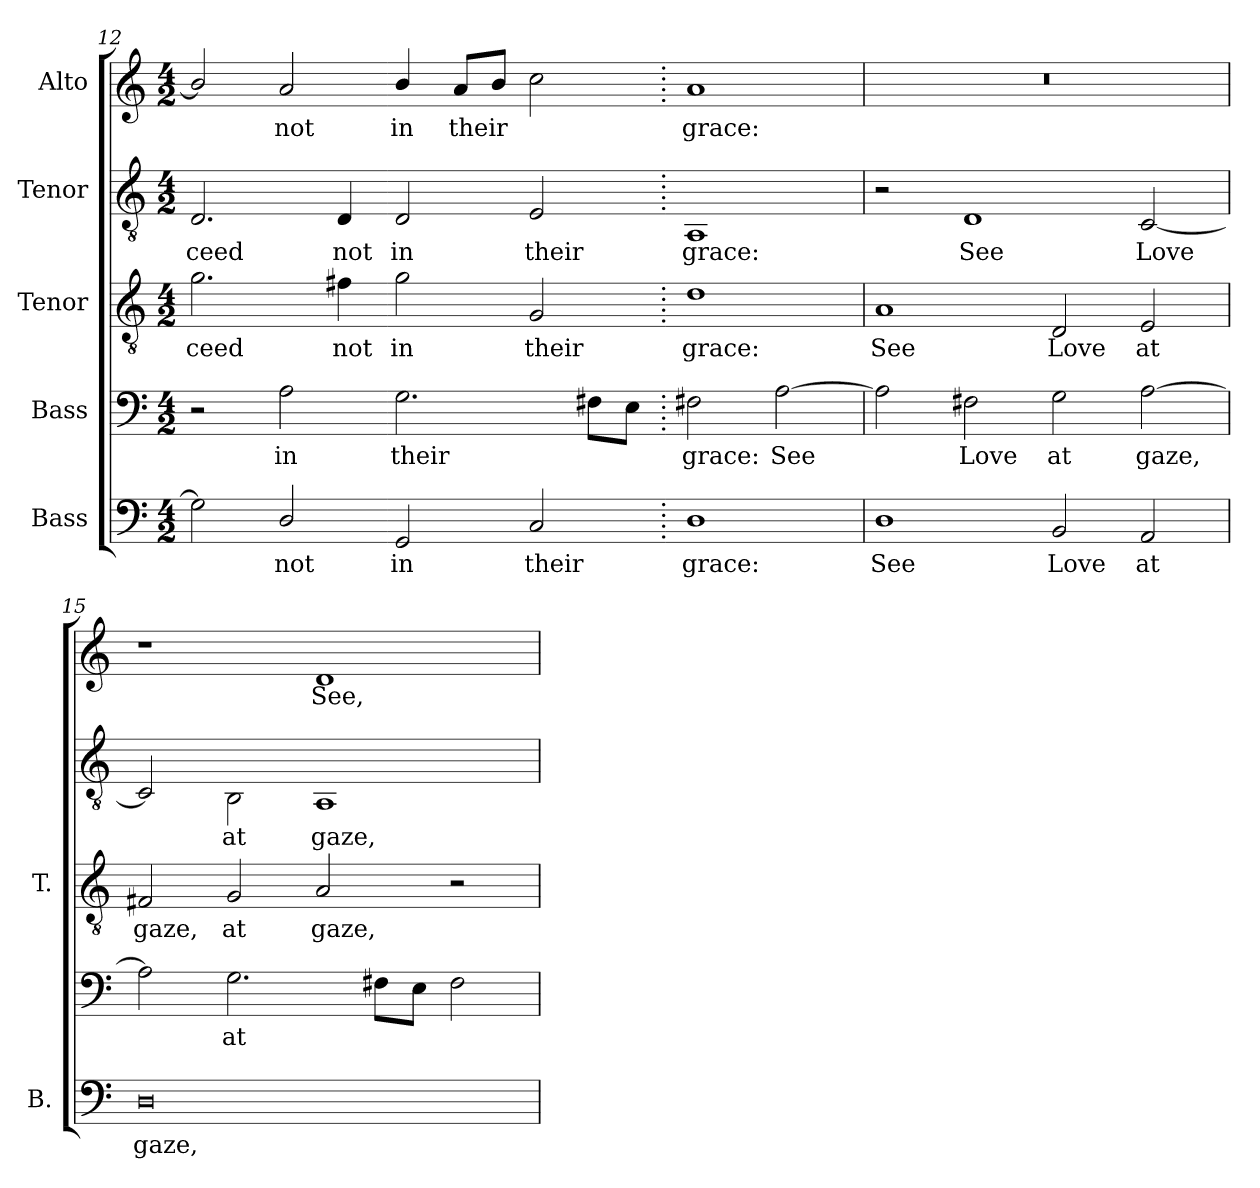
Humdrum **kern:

**kern	**text	**kern	**text	**kern	**text	**kern	**text	**kern	**text
*part5	*part5	*part4	*part4	*part3	*part3	*part2	*part2	*part1	*part1
*staff5	*staff5	*staff4	*staff4	*staff3	*staff3	*staff2	*staff2	*staff1	*staff1
*I"Bass	*	*I"Bass	*	*I"Tenor	*	*I"Tenor	*	*I"Alto	*
*I'B.	*	*	*	*I'T.	*	*	*	*	*
*clefF4	*	*clefF4	*	*clefGv2	*	*clefGv2	*	*clefG2	*
*	*	*	*	*ITrd7c12	*	*	*	*	*
*k[]	*	*k[]	*	*k[]	*	*k[]	*	*k[]	*
*C:	*	*C:	*	*C:	*	*C:	*	*C:	*
*M4/2	*	*M4/2	*	*M4/2	*	*M4/2	*	*M4/2	*
=12	=12	=12	=12	=12	=12	=12	=12	=12	=12
!	!	!	!	!	!LO:LY:b:color=#000000	!	!	!	!
!	!	!	!	!	!	!	!LO:LY:b:color=#000000	!	!
2Gi\]	.	2r	.	2.Gi\	-ceed	2.Di/	-ceed	2bi/]	.
!	!LO:LY:b:color=#000000	!	!	!	!	!	!	!	!
!	!	!	!LO:LY:b:color=#000000	!	!	!	!	!	!
!	!	!	!	!	!	!	!	!	!LO:LY:b:color=#000000
2Di/	not	2Ai\	in	.	.	.	.	2ai/	not
!	!	!	!	!	!LO:LY:b:color=#000000	!	!	!	!
!	!	!	!	!	!	!	!LO:LY:b:color=#000000	!	!
.	.	.	.	4F#Xi\	not	4Di/	not	.	.
!	!LO:LY:b:color=#000000	!	!	!	!	!	!	!	!
!	!	!	!LO:LY:b:color=#000000	!	!	!	!	!	!
!	!	!	!	!	!LO:LY:b:color=#000000	!	!	!	!
!	!	!	!	!	!	!	!LO:LY:b:color=#000000	!	!
!	!	!	!	!	!	!	!	!	!LO:LY:b:color=#000000
2GGi/	in	2.Gi\	their	2Gi\	in	2Di/	in	4bi/	in
!	!	!	!	!	!	!	!	!	!LO:LY:b:color=#000000
.	.	.	.	.	.	.	.	8ai/L	their
.	.	.	.	.	.	.	.	8bi/J	.
!	!LO:LY:b:color=#000000	!	!	!	!	!	!	!	!
!	!	!	!	!	!LO:LY:b:color=#000000	!	!	!	!
!	!	!	!	!	!	!	!LO:LY:b:color=#000000	!	!
2Ci/	their	.	.	2GGi/	their	2Ei/	their	2cci\	.
.	.	8F#Xi\L	.	.	.	.	.	.	.
.	.	8Ei\J	.	.	.	.	.	.	.
=13.	=13.	=13.	=13.	=13.	=13.	=13.	=13.	=13.	=13.
!	!LO:LY:b:color=#000000	!	!	!	!	!	!	!	!
!	!	!	!LO:LY:b:color=#000000	!	!	!	!	!	!
!	!	!	!	!	!LO:LY:b:color=#000000	!	!	!	!
!	!	!	!	!	!	!	!LO:LY:b:color=#000000	!	!
!	!	!	!	!	!	!	!	!	!LO:LY:b:color=#000000
1Di	grace:	2F#Xi\	grace:	1Di	grace:	1AAi	grace:	1ai	grace:
!	!	!	!LO:LY:b:color=#000000	!	!	!	!	!	!
.	.	[2Ai\	See	.	.	.	.	.	.
!!LO:PB:g=z
=14	=14	=14	=14	=14	=14	=14	=14	=14	=14
!	!LO:LY:b:color=#000000	!	!	!	!	!	!	!	!
!	!	!	!	!	!LO:LY:b:color=#000000	!	!	!LO:N:vis=1	!
1Di	See	2Ai\]	.	1AAi	See	2r	.	0r	.
!	!	!	!LO:LY:b:color=#000000	!	!	!	!	!	!
!	!	!	!	!	!	!	!LO:LY:b:color=#000000	!	!
.	.	2F#Xi\	Love	.	.	1Di	See	.	.
!	!LO:LY:b:color=#000000	!	!	!	!	!	!	!	!
!	!	!	!LO:LY:b:color=#000000	!	!	!	!	!	!
!	!	!	!	!	!LO:LY:b:color=#000000	!	!	!	!
2BBi/	Love	2Gi\	at	2DDi/	Love	.	.	.	.
!	!LO:LY:b:color=#000000	!	!	!	!	!	!	!	!
!	!	!	!LO:LY:b:color=#000000	!	!	!	!	!	!
!	!	!	!	!	!LO:LY:b:color=#000000	!	!	!	!
!	!	!	!	!	!	!	!LO:LY:b:color=#000000	!	!
2AAi/	at	[2Ai\	gaze,	2EEi/	at	[2Ci/	Love	.	.
=15	=15	=15	=15	=15	=15	=15	=15	=15	=15
!	!LO:LY:b:color=#000000	!	!	!	!	!	!	!	!
!	!	!	!	!	!LO:LY:b:color=#000000	!	!	!	!
0Di	gaze,	2Ai\]	.	2FF#Xi/	gaze,	2Ci/]	.	1r	.
!	!	!	!LO:LY:b:color=#000000	!	!	!	!	!	!
!	!	!	!	!	!LO:LY:b:color=#000000	!	!	!	!
!	!	!	!	!	!	!	!LO:LY:b:color=#000000	!	!
.	.	2.Gi\	at	2GGi/	at	2BBi\	at	.	.
!	!	!	!	!	!LO:LY:b:color=#000000	!	!	!	!
!	!	!	!	!	!	!	!LO:LY:b:color=#000000	!	!
!	!	!	!	!	!	!	!	!	!LO:LY:b:color=#000000
.	.	.	.	2AAi/	gaze,	1AAi	gaze,	1di	See,
.	.	8F#Xi\L	.	.	.	.	.	.	.
.	.	8Ei\J	.	.	.	.	.	.	.
.	.	2F#i\	.	2r	.	.	.	.	.
=	=	=	=	=	=	=	=	=	=
*-	*-	*-	*-	*-	*-	*-	*-	*-	*-
